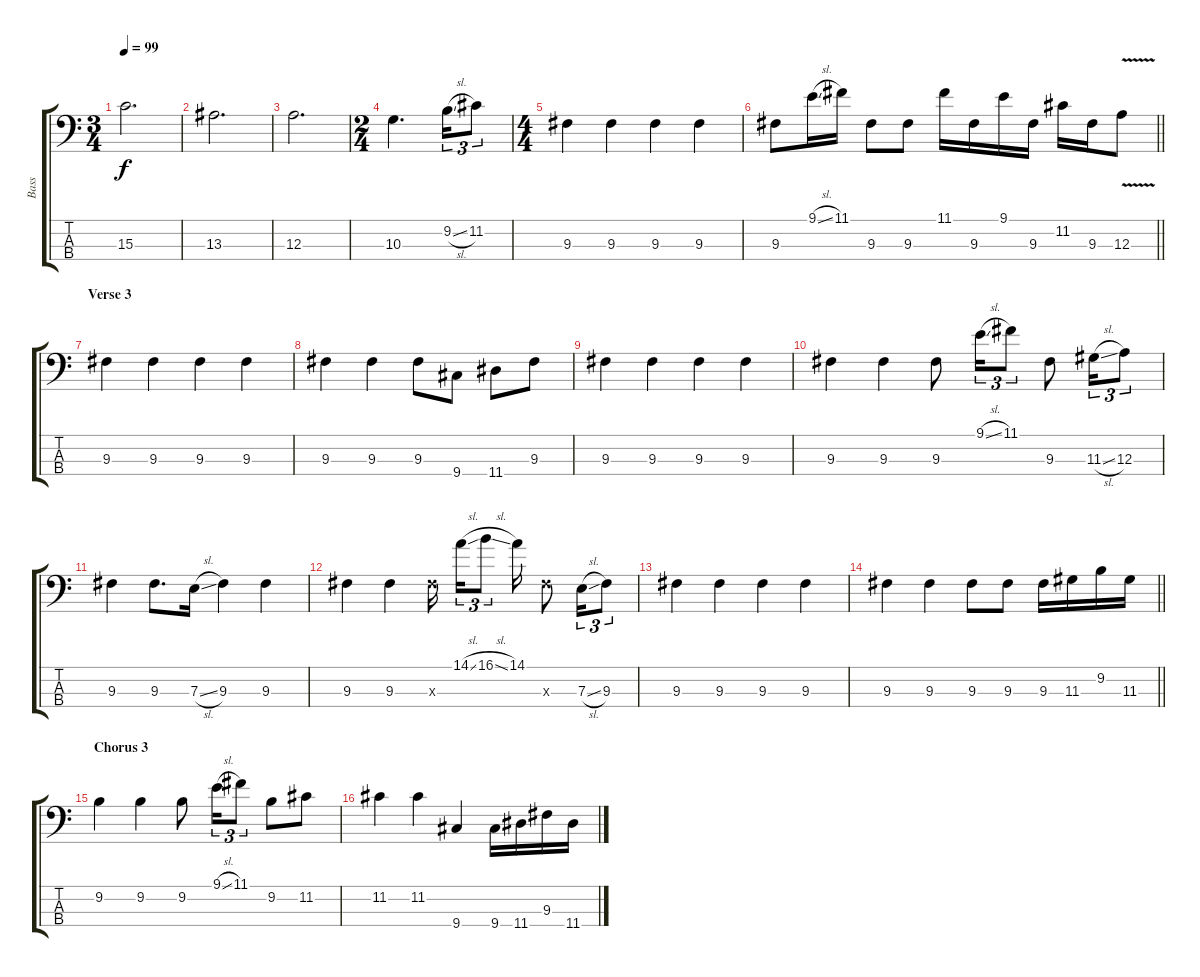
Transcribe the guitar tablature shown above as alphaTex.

\track ("Bass" "Bass") {instrument electricbassfinger}
\staff {score tabs}
\tuning (G2 D2 A1 E1) {hide}
\ts (3 4)
\tempo 99
\clef f4
\ks c
15.3.2{d dy f} |
13.3.2{d} |
12.3.2{d} |
\ts (2 4)
10.3.4{d} 9.2{sl}.16{tu (3 2)} 11.2.8{tu (3 2)} |
\ts (4 4)
9.3.4 9.3.4 9.3.4 9.3.4 |
\barLineRight lightlight
9.3.8 9.1{sl}.16 11.1.16 9.3.8 9.3.8 11.1.16 9.3.16 9.1.16 9.3.16 11.2.16 9.3.16 12.3{v}.8 |
\section ("" "Verse 3")
9.3.4 9.3.4 9.3.4 9.3.4 |
9.3.4 9.3.4 9.3.8 9.4.8 11.4.8 9.3.8 |
9.3.4 9.3.4 9.3.4 9.3.4 |
9.3.4 9.3.4 9.3.8 9.1{sl}.16{tu (3 2)} 11.1.8{tu (3 2)} 9.3.8 11.3{sl}.16{tu (3 2)} 12.3.8{tu (3 2)} |
9.3.4 9.3.8{d} 7.3{sl}.16 9.3.4 9.3.4 |
9.3.4 9.3.4 9.3{x}.16{beam splitsecondary} 14.1{sl}.16{tu (3 2)} 16.1{sl}.8{tu (3 2)} 14.1.16 9.3{x}.8 7.3{sl}.16{tu (3 2)} 9.3.8{tu (3 2)} |
9.3.4 9.3.4 9.3.4 9.3.4 |
\barLineRight lightlight
9.3.4 9.3.4 9.3.8 9.3.8 9.3.16 11.3.16 9.2.16 11.3.16 |
\section ("" "Chorus 3")
9.2.4 9.2.4 9.2.8 9.1{sl}.16{tu (3 2)} 11.1.8{tu (3 2)} 9.2.8 11.2.8 |
11.2.4 11.2.4 9.4.4 9.4.16 11.4.16 9.3.16 11.4.16
